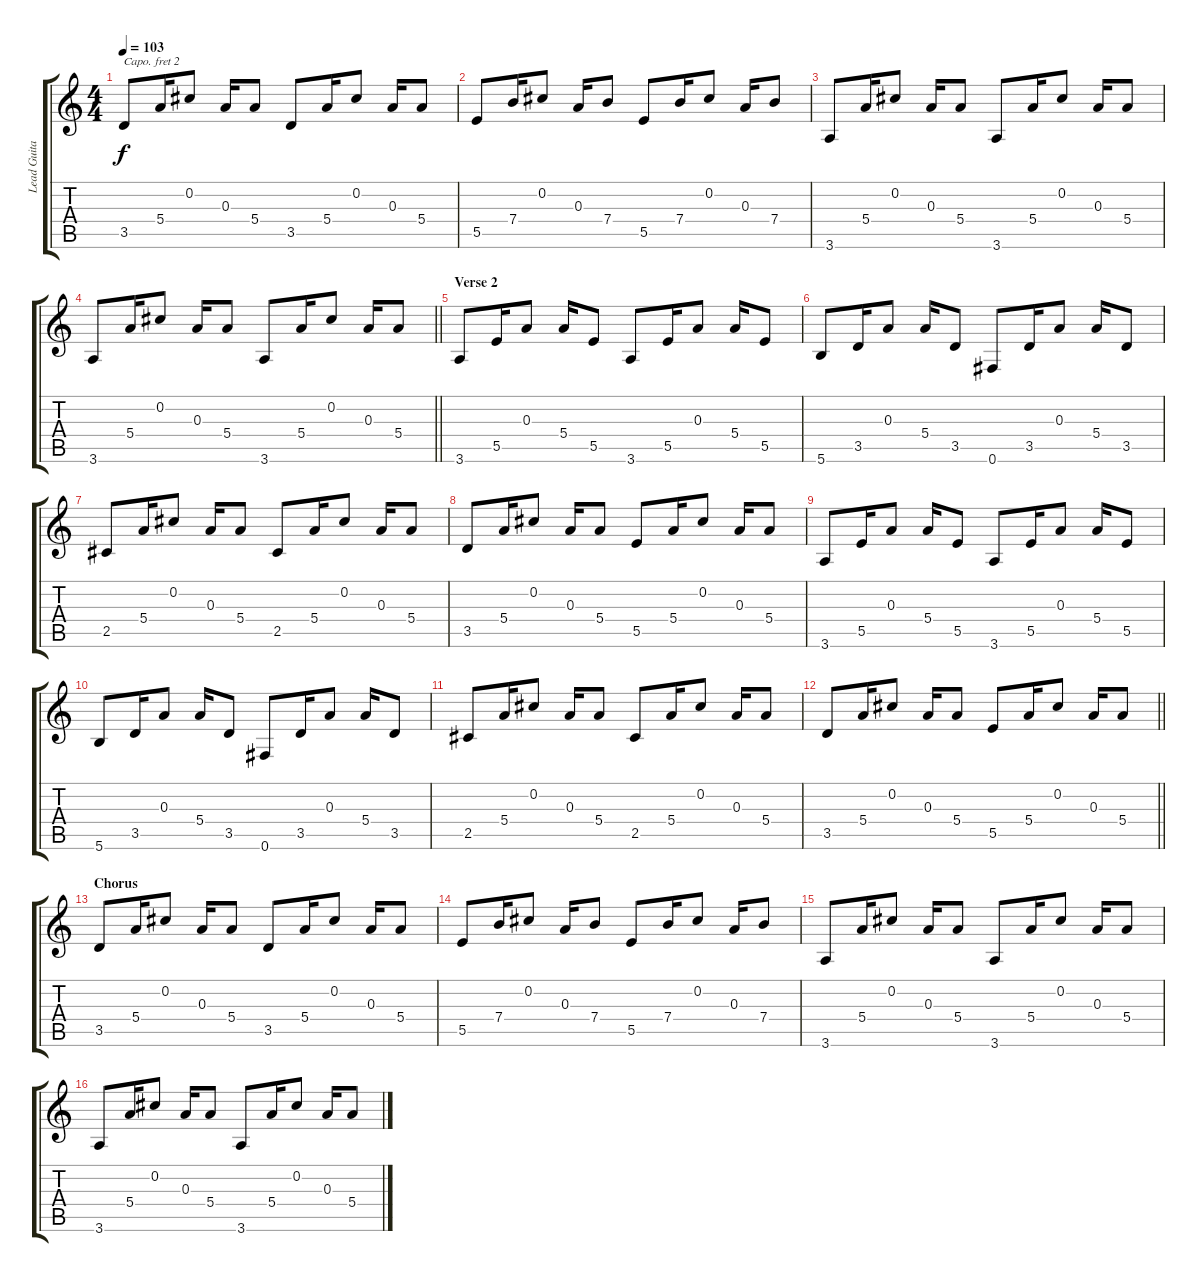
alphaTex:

\track ("Lead Guitar" "Lead Guita") {instrument acousticguitarnylon}
\staff {score tabs}
\capo 2
\tuning (E4 B3 G3 D3 A2 E2) {hide}
\ts (4 4)
\tempo 103
\clef g2
\ks c
3.5.8{dy f} 5.4.16 0.2.8 0.3.16 5.4.8 3.5.8 5.4.16 0.2.8 0.3.16 5.4.8 |
5.5.8 7.4.16 0.2.8 0.3.16 7.4.8 5.5.8 7.4.16 0.2.8 0.3.16 7.4.8 |
3.6.8 5.4.16 0.2.8 0.3.16 5.4.8 3.6.8 5.4.16 0.2.8 0.3.16 5.4.8 |
\barLineRight lightlight
3.6.8 5.4.16 0.2.8 0.3.16 5.4.8 3.6.8 5.4.16 0.2.8 0.3.16 5.4.8 |
\section ("" "Verse 2")
3.6.8 5.5.16 0.3.8 5.4.16 5.5.8 3.6.8 5.5.16 0.3.8 5.4.16 5.5.8 |
5.6.8 3.5.16 0.3.8 5.4.16 3.5.8 0.6.8 3.5.16 0.3.8 5.4.16 3.5.8 |
2.5.8 5.4.16 0.2.8 0.3.16 5.4.8 2.5.8 5.4.16 0.2.8 0.3.16 5.4.8 |
3.5.8 5.4.16 0.2.8 0.3.16 5.4.8 5.5.8 5.4.16 0.2.8 0.3.16 5.4.8 |
3.6.8 5.5.16 0.3.8 5.4.16 5.5.8 3.6.8 5.5.16 0.3.8 5.4.16 5.5.8 |
5.6.8 3.5.16 0.3.8 5.4.16 3.5.8 0.6.8 3.5.16 0.3.8 5.4.16 3.5.8 |
2.5.8 5.4.16 0.2.8 0.3.16 5.4.8 2.5.8 5.4.16 0.2.8 0.3.16 5.4.8 |
\barLineRight lightlight
3.5.8 5.4.16 0.2.8 0.3.16 5.4.8 5.5.8 5.4.16 0.2.8 0.3.16 5.4.8 |
\section ("" "Chorus")
3.5.8 5.4.16 0.2.8 0.3.16 5.4.8 3.5.8 5.4.16 0.2.8 0.3.16 5.4.8 |
5.5.8 7.4.16 0.2.8 0.3.16 7.4.8 5.5.8 7.4.16 0.2.8 0.3.16 7.4.8 |
3.6.8 5.4.16 0.2.8 0.3.16 5.4.8 3.6.8 5.4.16 0.2.8 0.3.16 5.4.8 |
3.6.8 5.4.16 0.2.8 0.3.16 5.4.8 3.6.8 5.4.16 0.2.8 0.3.16 5.4.8
